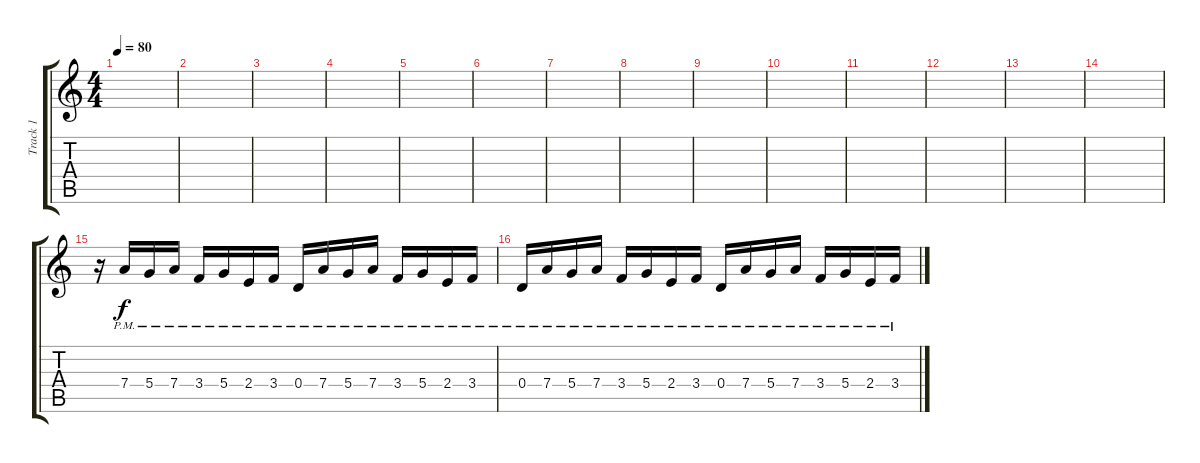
\track ("Track 1" "Track 1") {instrument acousticguitarsteel}
\staff {score tabs}
\tuning (E4 B3 G3 D3 A2 E2) {hide}
\ts (4 4)
\tempo 80
\clef g2
\ks c
|
|
|
|
|
|
|
|
|
|
|
|
|
|
r.16{instrument distortionguitar} 7.4{pm}.16 5.4{pm}.16 7.4{pm}.16 3.4{pm}.16 5.4{pm}.16 2.4{pm}.16 3.4{pm}.16 0.4{pm}.16 7.4{pm}.16 5.4{pm}.16 7.4{pm}.16 3.4{pm}.16 5.4{pm}.16 2.4{pm}.16 3.4{pm}.16 |
0.4{pm}.16 7.4{pm}.16 5.4{pm}.16 7.4{pm}.16 3.4{pm}.16 5.4{pm}.16 2.4{pm}.16 3.4{pm}.16 0.4{pm}.16 7.4{pm}.16 5.4{pm}.16 7.4{pm}.16 3.4{pm}.16 5.4{pm}.16 2.4{pm}.16 3.4{pm}.16
